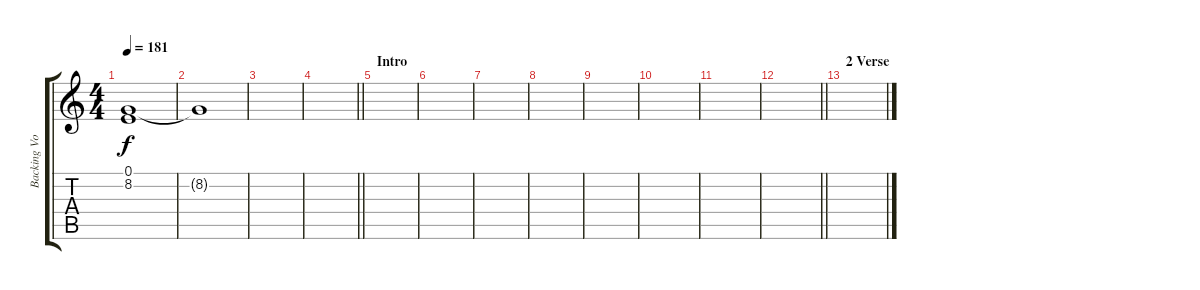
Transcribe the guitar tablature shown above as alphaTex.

\track ("Backing Voice" "Backing Vo") {instrument clarinet}
\staff {score tabs}
\tuning (E4 B3 G3 D3 A2 E2) {hide}
\ts (4 4)
\tempo 181
\clef g2
\ks c
(0.1 8.2{t}).1{dy f} |
8.2{t}.1 |
|
\barLineRight lightlight
|
\section ("" "Intro")
|
|
|
|
|
|
|
\barLineRight lightlight
|
\section ("" "2 Verse")
